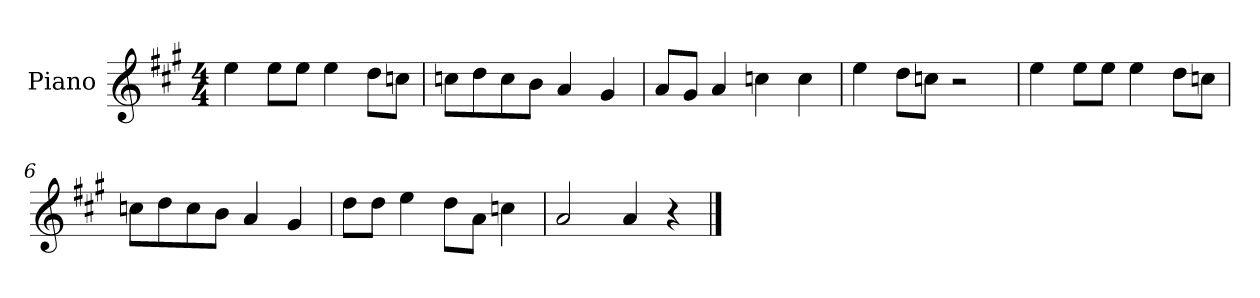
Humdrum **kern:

**kern
*part1
*staff1
*I"Piano
*I'P-no
*clefG2
*k[f#c#g#]
*M4/4
*MM90
=1
4ee\
8ee\L
8ee\J
4ee\
8dd\L
8ccn\J
=2
8ccn\L
8dd\
8cc\
8b\J
4a/
4g#/
=3
8a/L
8g#/J
4a/
4ccn\
4cc\
=4
4ee\
8dd\L
8ccn\J
2r
=5
4ee\
8ee\L
8ee\J
4ee\
8dd\L
8ccn\J
=6
8ccn\L
8dd\
8cc\
8b\J
4a/
4g#/
!!LO:LB:g=z
=7
8dd\L
8dd\J
4ee\
8dd\L
8a\J
4ccn\
=8
2a/
4a/
4r
==
*-
